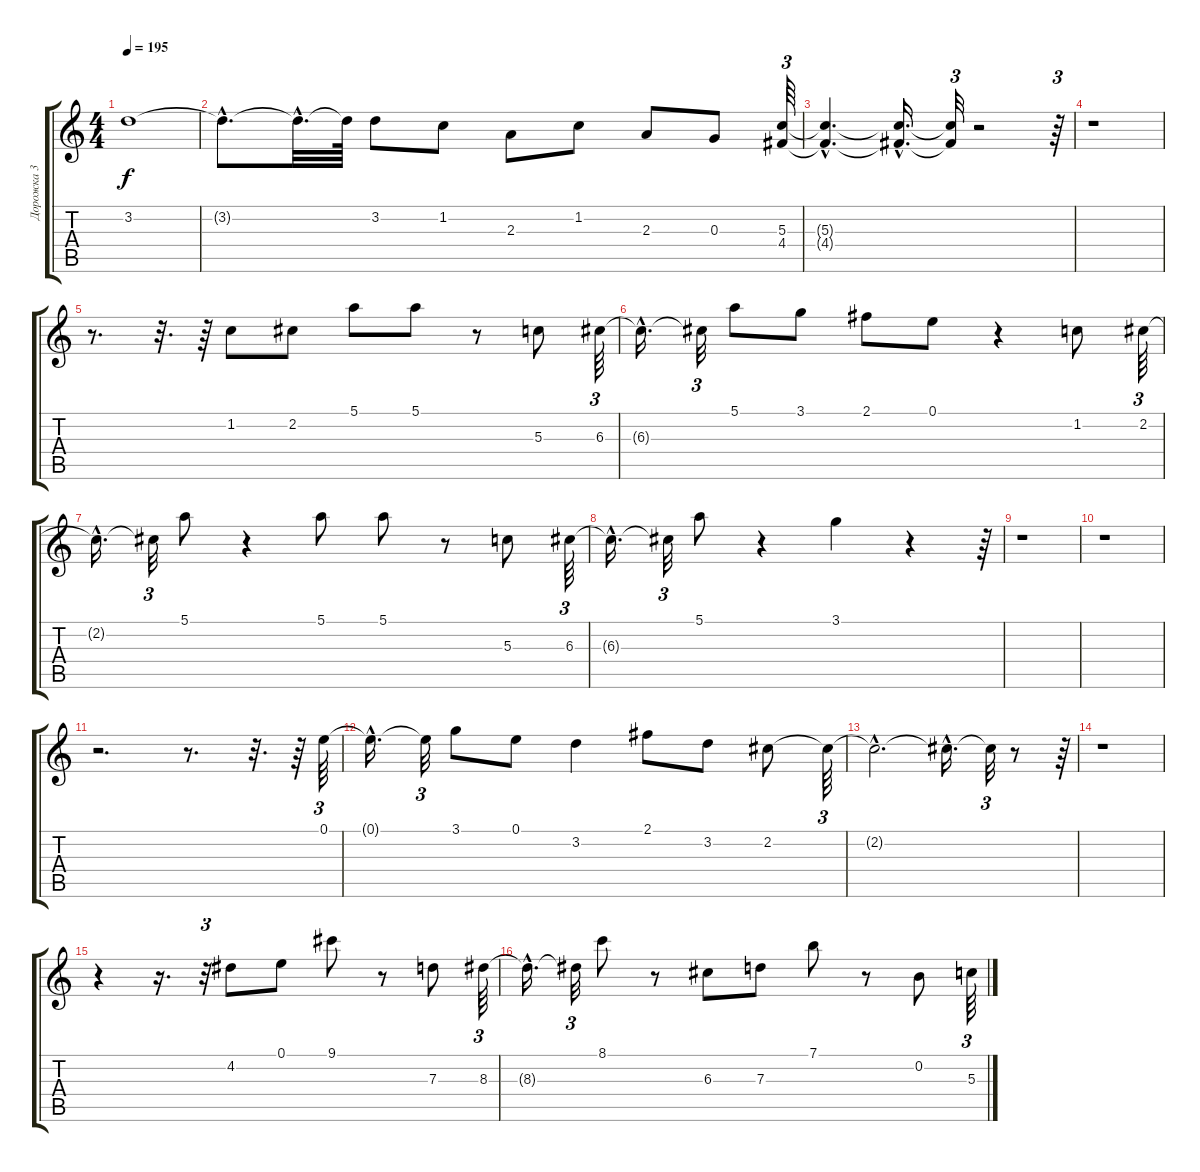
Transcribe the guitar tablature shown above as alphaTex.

\track ("Дорожка 3" "Дорожка 3") {instrument electricguitarmuted}
\staff {score tabs}
\tuning (E4 B3 G3 D3 A2 E2) {hide}
\ts (4 4)
\tempo 195
\clef g2
\ks c
3.2{t}.1{dy f} |
3.2{hac t}.8{d} 3.2{hac t}.32{d} 3.2{t}.64 3.2.8 1.2.8 2.3.8 1.2.8 2.3.8 0.3.8 (5.3 4.4).64{tu (3 2)} |
(5.3{hac t} 4.4{hac t}).4{d} (5.3{hac t} 4.4{hac t}).16{d} (5.3{t} 4.4{t}).32{tu (3 2)} r.2 r.64{tu (3 2)} |
r.1 |
r.8{d} r.32{d} r.64 1.2.8 2.2.8 5.1.8 5.1.8 r.8 5.3.8 6.3.64{tu (3 2)} |
6.3{hac t}.16{d} 6.3{t}.32{tu (3 2)} 5.1.8 3.1.8 2.1.8 0.1.8 r.4 1.2.8 2.2.64{tu (3 2)} |
2.2{hac t}.16{d} 2.2{t}.32{tu (3 2)} 5.1.8 r.4 5.1.8 5.1.8 r.8 5.3.8 6.3.64{tu (3 2)} |
6.3{hac t}.16{d} 6.3{t}.32{tu (3 2)} 5.1.8 r.4 3.1.4 r.4 r.64{tu (3 2)} |
r.1 |
r.1 |
r.2{d} r.8{d} r.32{d} r.64 0.1.64{tu (3 2)} |
0.1{hac t}.16{d} 0.1{t}.32{tu (3 2)} 3.1.8 0.1.8 3.2.4 2.1.8 3.2.8 2.2.8 2.2{t}.64{tu (3 2)} |
2.2{hac t}.2{d} 2.2{hac t}.16{d} 2.2{t}.32{tu (3 2)} r.8 r.64{tu (3 2)} |
r.1 |
r.4 r.16{d} r.32{tu (3 2)} 4.2.8 0.1.8 9.1.8 r.8 7.3.8 8.3.64{tu (3 2)} |
8.3{hac t}.16{d} 8.3{t}.32{tu (3 2)} 8.1.8 r.8 6.3.8 7.3.8 7.1.8 r.8 0.2.8 5.3.64{tu (3 2)}
